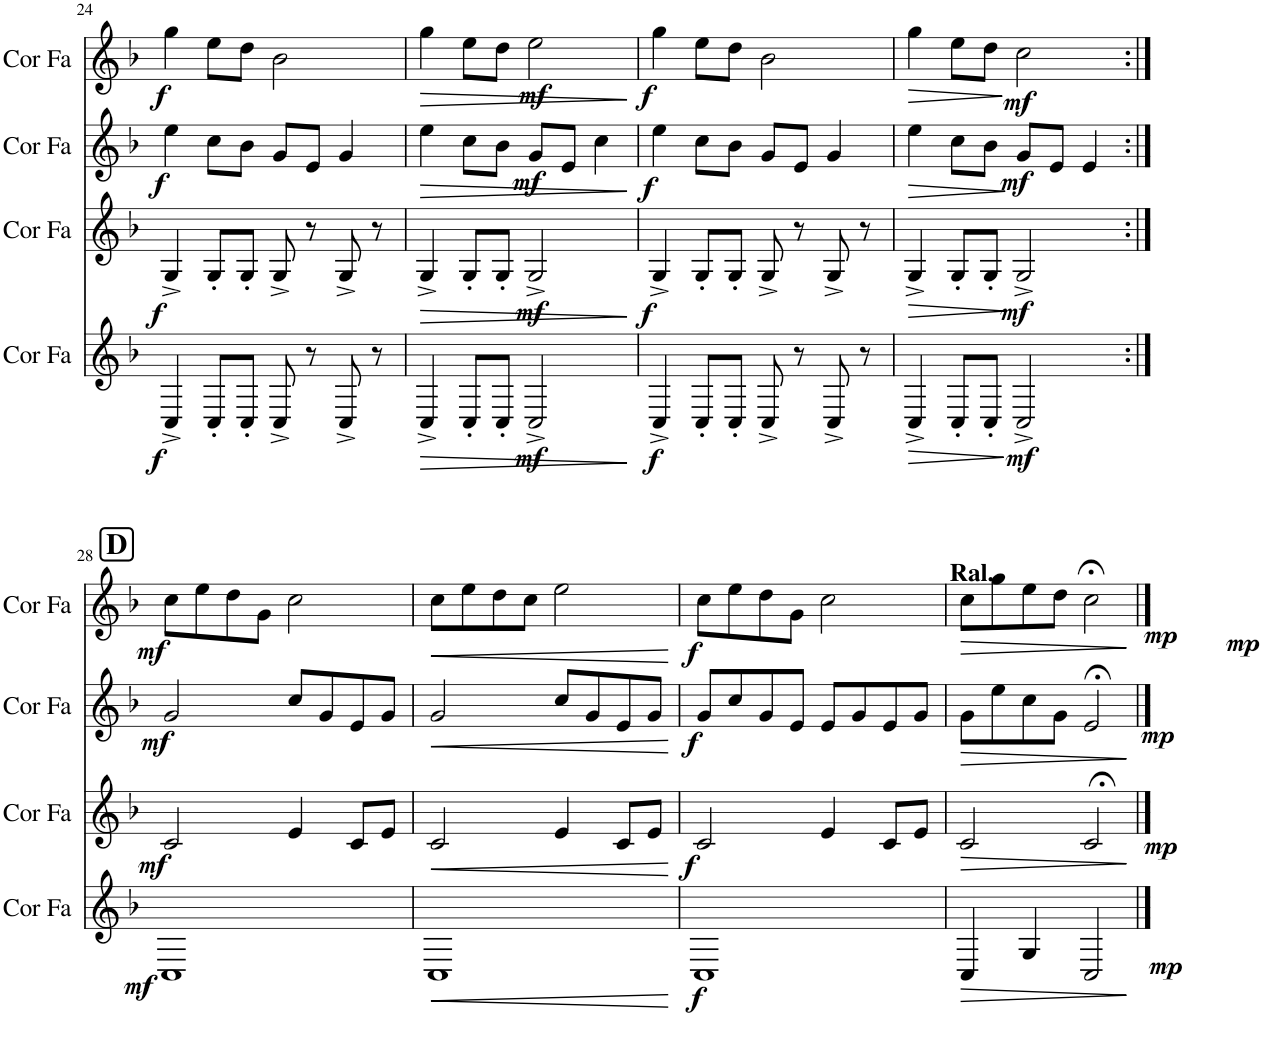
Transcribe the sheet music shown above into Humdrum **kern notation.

**kern	**dynam	**kern	**dynam	**kern	**dynam	**kern	**dynam
*part4	*part4	*part3	*part3	*part2	*part2	*part1	*part1
*staff4	*staff4	*staff3	*staff3	*staff2	*staff2	*staff1	*staff1
*I"Cor en Fa	*	*I"Cor en Fa	*	*I"Cor en Fa	*	*I"Cor en Fa	*
*I'Cor Fa	*	*I'Cor Fa	*	*I'Cor Fa	*	*I'Cor Fa	*
!!LO:PB:g=z
*clefG2	*	*clefG2	*	*clefG2	*	*clefG2	*
*Trd4c7	*	*Trd4c7	*	*Trd4c7	*	*Trd4c7	*
*k[b-]	*	*k[b-]	*	*k[b-]	*	*k[b-]	*
*M4/4	*	*M4/4	*	*M4/4	*	*M4/4	*
=24	=24	=24	=24	=24	=24	=24	=24
!	!LO:DY:b	!	!LO:DY:b	!	!LO:DY:b	!	!LO:DY:b
4C^/	f	4G^/	f	4ee\	f	4gg\	f
8C'/L	.	8G'/L	.	8cc\L	.	8ee\L	.
8C'/J	.	8G'/J	.	8b-\J	.	8dd\J	.
8C^/	.	8G^/	.	8g/L	.	2b-\	.
8r	.	8r	.	8e/J	.	.	.
8C^/	.	8G^/	.	4g/	.	.	.
8r	.	8r	.	.	.	.	.
=25	=25	=25	=25	=25	=25	=25	=25
!	!LO:HP:b	!	!LO:HP:b	!	!LO:HP:b	!	!LO:HP:b
4C^/	>	4G^/	>	4ee\	>	4gg\	>
8C'/L	.	8G'/L	.	8cc\L	.	8ee\L	.
8C'/J	.	8G'/J	.	8b-\J	.	8dd\J	.
!	!LO:DY:b	!	!LO:DY:b	!	!LO:DY:b	!	!LO:DY:b
2C^/	mf	2G^/	mf	8g/L	mf	2ee\	mf
.	.	.	.	8e/J	.	.	.
.	.	.	.	4cc\	.	.	.
.	]	.	]	.	]	.	]
=26	=26	=26	=26	=26	=26	=26	=26
!	!LO:DY:b	!	!LO:DY:b	!	!LO:DY:b	!	!LO:DY:b
4C^/	f	4G^/	f	4ee\	f	4gg\	f
8C'/L	.	8G'/L	.	8cc\L	.	8ee\L	.
8C'/J	.	8G'/J	.	8b-\J	.	8dd\J	.
8C^/	.	8G^/	.	8g/L	.	2b-\	.
8r	.	8r	.	8e/J	.	.	.
8C^/	.	8G^/	.	4g/	.	.	.
8r	.	8r	.	.	.	.	.
=27	=27	=27	=27	=27	=27	=27	=27
!	!LO:HP:b	!	!LO:HP:b	!	!LO:HP:b	!	!LO:HP:b
4C^/	>	4G^/	>	4ee\	>	4gg\	>
8C'/L	.	8G'/L	.	8cc\L	.	8ee\L	.
8C'/J	.	8G'/J	.	8b-\J	.	8dd\J	.
!	!LO:DY:b	!	!LO:DY:b	!	!LO:DY:b	!	!LO:DY:b
2C^/	mf	2G^/	mf	8g/L	mf	2cc\	mf
.	.	.	.	8e/J	.	.	.
.	.	.	.	4e/	.	.	.
.	]	.	]	.	]	.	]
!!LO:LB:g=z
!!LO:REH:place=s1:a:B:cj:fs=14:t=D
=28:|!	=28:|!	=28:|!	=28:|!	=28:|!	=28:|!	=28:|!	=28:|!
!	!LO:DY:b	!	!LO:DY:b	!	!LO:DY:b	!	!LO:DY:b
1C	mf	2c/	mf	2g/	mf	8cc\L	mf
.	.	.	.	.	.	8ee\	.
.	.	.	.	.	.	8dd\	.
.	.	.	.	.	.	8g\J	.
.	.	4e/	.	8cc/L	.	2cc\	.
.	.	.	.	8g/	.	.	.
.	.	8c/L	.	8e/	.	.	.
.	.	8e/J	.	8g/J	.	.	.
=29	=29	=29	=29	=29	=29	=29	=29
!	!LO:HP:b	!	!LO:HP:b	!	!LO:HP:b	!	!LO:HP:b
1C	<	2c/	<	2g/	<	8cc\L	<
.	.	.	.	.	.	8ee\	.
.	.	.	.	.	.	8dd\	.
.	.	.	.	.	.	8cc\J	.
.	.	4e/	.	8cc/L	.	2ee\	.
.	.	.	.	8g/	.	.	.
.	.	8c/L	.	8e/	.	.	.
.	.	8e/J	.	8g/J	.	.	.
.	[	.	[	.	[	.	[
=30	=30	=30	=30	=30	=30	=30	=30
!	!LO:DY:b	!	!LO:DY:b	!	!LO:DY:b	!	!LO:DY:b
1C	f	2c/	f	8g/L	f	8cc\L	f
.	.	.	.	8cc/	.	8ee\	.
.	.	.	.	8g/	.	8dd\	.
.	.	.	.	8e/J	.	8g\J	.
.	.	4e/	.	8e/L	.	2cc\	.
.	.	.	.	8g/	.	.	.
.	.	8c/L	.	8e/	.	.	.
.	.	8e/J	.	8g/J	.	.	.
=31	=31	=31	=31	=31	=31	=31	=31
!	!	!	!	!	!	!LO:TX:a:B:t=Ral.	!
!	!LO:HP:b	!	!LO:HP:b	!	!LO:HP:b	!	!LO:HP:b
4C/	>	2c/	>	8g\L	>	8cc\L	>
.	.	.	.	8ee\	.	8gg\	.
4G/	.	.	.	8cc\	.	8ee\	.
.	.	.	.	8g\J	.	8dd\J	.
!	!LO:DY:b	!	!LO:DY:b	!	!LO:DY:b	!	!LO:DY:b
!	!	!	!	!	!	!	!LO:DY:n=1:b
2C/	mp	2c;</	mp	2e;</	mp	2cc;<\	mp mp
.	]	.	]	.	]	.	]
==	==	==	==	==	==	==	==
*-	*-	*-	*-	*-	*-	*-	*-
